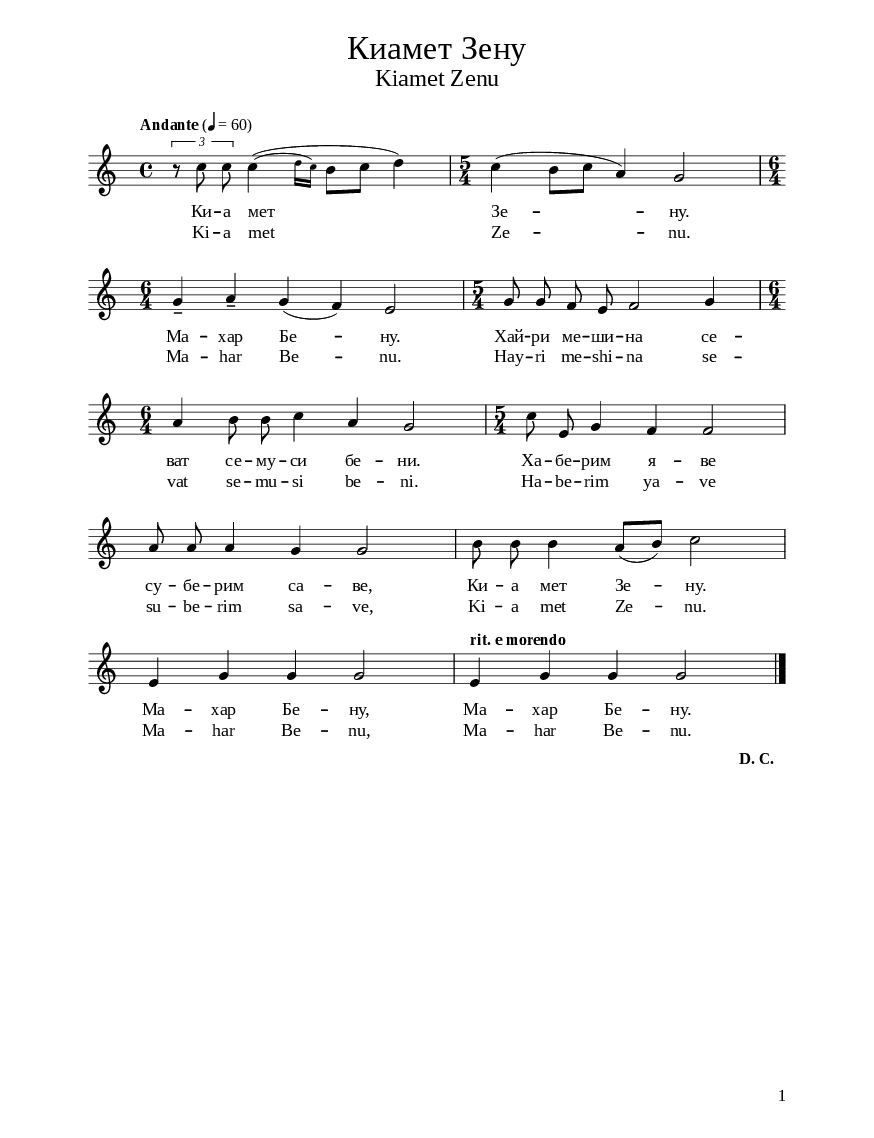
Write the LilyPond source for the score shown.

\version "2.22.1"

% include paper part and global functions
\include "include/globals.ily"

\bookpart {
  \include "include/bookpart-paper.ily"
  \score {
    \include "include/score-layout.ily"

    \new Voice \absolute {
      \clef treble
      \key c \major
      \time 4/4
      \tempoFunc "Andante" 4 "60"

      \autoBeamOff

      \tupletUp \tuplet 3/2 {r8 c'' c''8 }  c''4~ ( \slashedGrace { \stemDown d''16[c''16] \stemNeutral }  b'8[c''] d''4) | \time 5/4  c''4 ( b'8 [c''] a'4 ) g'2 \break |

      \time 6/4  g'4 -- a' -- g' ( f' ) e'2 | \time 5/4  g'8 g' f' e' f'2 g'4 \break |

      \time 6/4  a'4 b'8 b' c''4 a' g'2 |\time 5/4  c''8 e' g'4 f' f'2 | \break  a'8 a' a'4 g' g'2  |

      b'8 b' b'4 a'8 [( b' )] c''2 |\break e'4 g' g' g'2 | \tempo "rit. e morendo" e'4 g' g' g'2 | \bar "|."

    }



    \addlyrics {
      Ки -- а мет Зе --  -- ну. Ма -- хар Бе  --  ну. Хай  --  ри ме  -- ши  --  на се  --
      ват се  -- му  -- си бе  -- ни. Ха -- бе -- рим я -- ве су  -- бе  -- рим са  -- ве,
      Ки -- а мет Зе --  -- ну. Ма -- хар Бе  --  ну, Ма -- хар Бе  --  ну.
    }

    \addlyrics {
      Ki -- a met Ze --  -- nu. Ma -- har Be  --  nu. Hay  --  ri me  -- shi  --  na se  --
      vat se  -- mu  -- si be  -- ni. Ha -- be -- rim ya -- ve su  -- be  -- rim sa  -- ve,
      Ki -- a met Ze --  -- nu. Ma -- har Be  --  nu, Ma -- har Be  --  nu.
    }


    \header {
      title = \titleFunc "Киамет Зену" "Kiamet Zenu"
    }

    \midi{}

  } % score

\markup \dc-one "D. C."


  % include foreign translation(s) of the song
  %\include "lyrics_de/092_2_datay_davay_lyrics_de.ly"

} % bookpart
